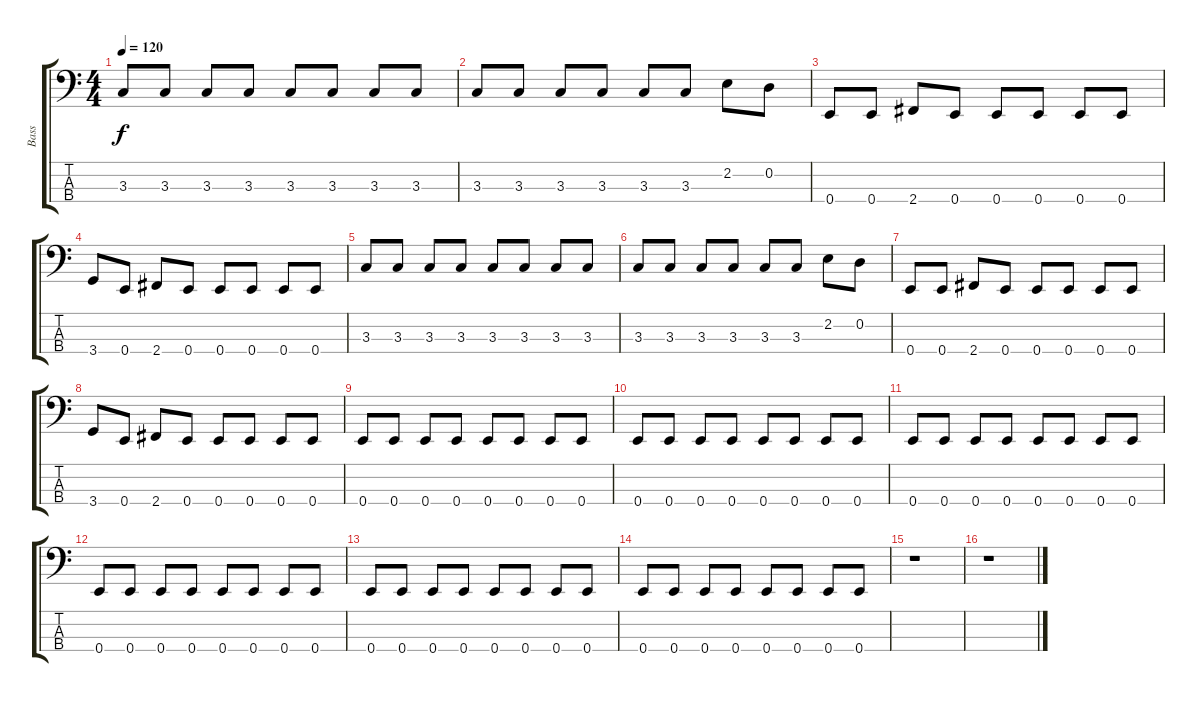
\track ("Bass" "Bass") {instrument electricbassfinger}
\staff {score tabs}
\tuning (G2 D2 A1 E1) {hide}
\ts (4 4)
\tempo 120
\clef f4
\ks c
3.3.8{dy f} 3.3.8 3.3.8 3.3.8 3.3.8 3.3.8 3.3.8 3.3.8 |
3.3.8 3.3.8 3.3.8 3.3.8 3.3.8 3.3.8 2.2.8 0.2.8 |
0.4.8 0.4.8 2.4.8 0.4.8 0.4.8 0.4.8 0.4.8 0.4.8 |
3.4.8 0.4.8 2.4.8 0.4.8 0.4.8 0.4.8 0.4.8 0.4.8 |
3.3.8 3.3.8 3.3.8 3.3.8 3.3.8 3.3.8 3.3.8 3.3.8 |
3.3.8 3.3.8 3.3.8 3.3.8 3.3.8 3.3.8 2.2.8 0.2.8 |
0.4.8 0.4.8 2.4.8 0.4.8 0.4.8 0.4.8 0.4.8 0.4.8 |
3.4.8 0.4.8 2.4.8 0.4.8 0.4.8 0.4.8 0.4.8 0.4.8 |
0.4.8 0.4.8 0.4.8 0.4.8 0.4.8 0.4.8 0.4.8 0.4.8 |
0.4.8 0.4.8 0.4.8 0.4.8 0.4.8 0.4.8 0.4.8 0.4.8 |
0.4.8 0.4.8 0.4.8 0.4.8 0.4.8 0.4.8 0.4.8 0.4.8 |
0.4.8 0.4.8 0.4.8 0.4.8 0.4.8 0.4.8 0.4.8 0.4.8 |
0.4.8 0.4.8 0.4.8 0.4.8 0.4.8 0.4.8 0.4.8 0.4.8 |
0.4.8 0.4.8 0.4.8 0.4.8 0.4.8 0.4.8 0.4.8 0.4.8 |
r.1 |
r.1
